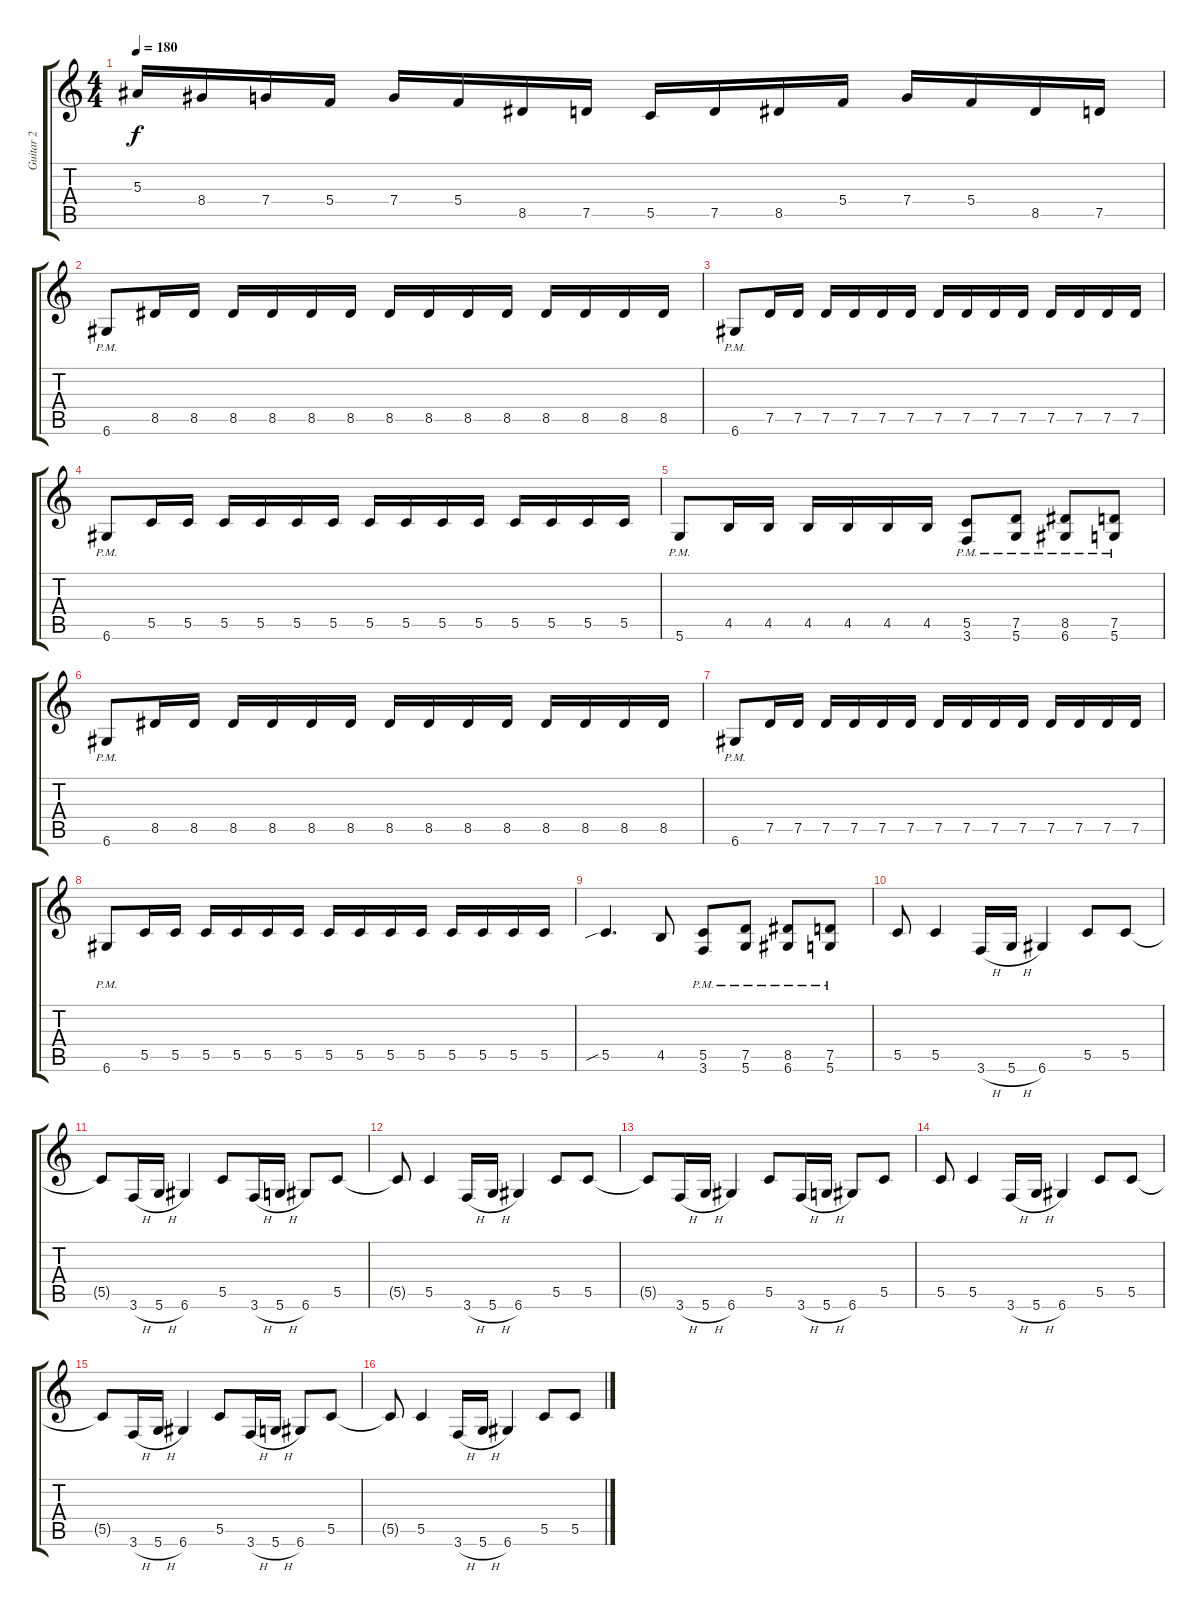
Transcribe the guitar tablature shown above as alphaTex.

\track ("Guitar 2" "Guitar 2") {instrument distortionguitar}
\staff {score tabs}
\tuning (D4 A3 F3 C3 G2 D2) {hide}
\ts (4 4)
\tempo 180
\clef g2
\ks c
5.3.16{dy f} 8.4.16 7.4.16 5.4.16 7.4.16 5.4.16 8.5.16 7.5.16 5.5.16 7.5.16 8.5.16 5.4.16 7.4.16 5.4.16 8.5.16 7.5.16 |
6.6{pm}.8 8.5.16 8.5.16 8.5.16 8.5.16 8.5.16 8.5.16 8.5.16 8.5.16 8.5.16 8.5.16 8.5.16 8.5.16 8.5.16 8.5.16 |
6.6{pm}.8 7.5.16 7.5.16 7.5.16 7.5.16 7.5.16 7.5.16 7.5.16 7.5.16 7.5.16 7.5.16 7.5.16 7.5.16 7.5.16 7.5.16 |
6.6{pm}.8 5.5.16 5.5.16 5.5.16 5.5.16 5.5.16 5.5.16 5.5.16 5.5.16 5.5.16 5.5.16 5.5.16 5.5.16 5.5.16 5.5.16 |
5.6{pm}.8 4.5.16 4.5.16 4.5.16 4.5.16 4.5.16 4.5.16 (5.5{pm} 3.6{pm}).8 (7.5{pm} 5.6{pm}).8 (8.5{pm} 6.6{pm}).8 (7.5{pm} 5.6{pm}).8 |
6.6{pm}.8 8.5.16 8.5.16 8.5.16 8.5.16 8.5.16 8.5.16 8.5.16 8.5.16 8.5.16 8.5.16 8.5.16 8.5.16 8.5.16 8.5.16 |
6.6{pm}.8 7.5.16 7.5.16 7.5.16 7.5.16 7.5.16 7.5.16 7.5.16 7.5.16 7.5.16 7.5.16 7.5.16 7.5.16 7.5.16 7.5.16 |
6.6{pm}.8 5.5.16 5.5.16 5.5.16 5.5.16 5.5.16 5.5.16 5.5.16 5.5.16 5.5.16 5.5.16 5.5.16 5.5.16 5.5.16 5.5.16 |
5.5{sib}.4{d} 4.5.8 (5.5{pm} 3.6{pm}).8 (7.5{pm} 5.6{pm}).8 (8.5{pm} 6.6{pm}).8 (7.5{pm} 5.6{pm}).8 |
5.5.8 5.5.4 3.6{h}.16 5.6{h}.16 6.6.4 5.5.8 5.5.8 |
5.5{t}.8 3.6{h}.16 5.6{h}.16 6.6.4 5.5.8 3.6{h}.16 5.6{h}.16 6.6.8 5.5.8 |
5.5{t}.8 5.5.4 3.6{h}.16 5.6{h}.16 6.6.4 5.5.8 5.5.8 |
5.5{t}.8 3.6{h}.16 5.6{h}.16 6.6.4 5.5.8 3.6{h}.16 5.6{h}.16 6.6.8 5.5.8 |
5.5.8 5.5.4 3.6{h}.16 5.6{h}.16 6.6.4 5.5.8 5.5.8 |
5.5{t}.8 3.6{h}.16 5.6{h}.16 6.6.4 5.5.8 3.6{h}.16 5.6{h}.16 6.6.8 5.5.8 |
5.5{t}.8 5.5.4 3.6{h}.16 5.6{h}.16 6.6.4 5.5.8 5.5.8
